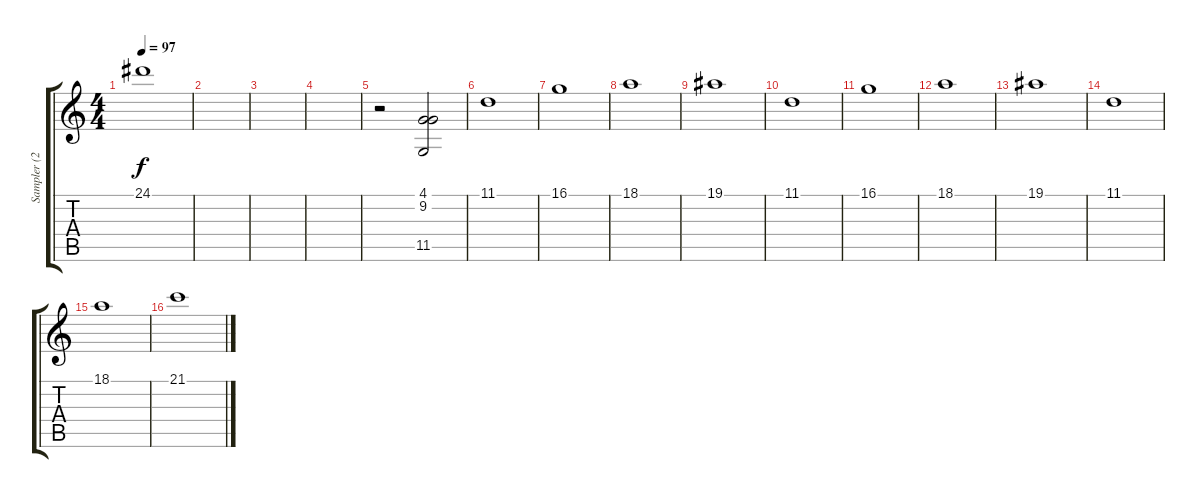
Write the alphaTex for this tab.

\track ("Sampler (2)" "Sampler (2") {instrument stringensemble2}
\staff {score tabs}
\tuning (Eb4 Bb3 Gb3 Db3 Ab2 Db2) {hide}
\ts (4 4)
\tempo 97
\clef g2
\ks c
24.1.1{dy f} |
|
|
|
r.2{instrument reversecymbal} (4.1 9.2 11.5).2 |
11.1.1{instrument stringensemble2} |
16.1.1 |
18.1.1 |
19.1.1 |
11.1.1 |
16.1.1 |
18.1.1 |
19.1.1 |
11.1.1 |
18.1.1 |
21.1.1
